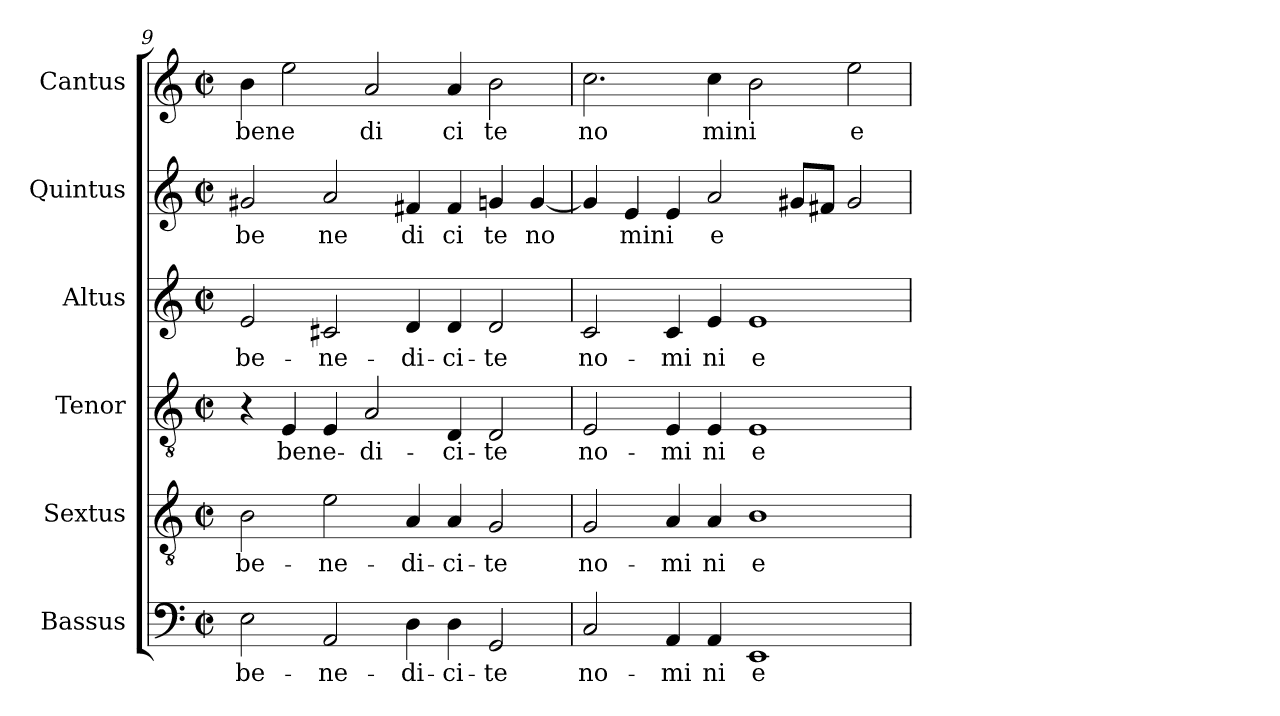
**kern	**text	**kern	**text	**kern	**text	**kern	**text	**kern	**text	**kern	**text
*part6	*part6	*part5	*part5	*part4	*part4	*part3	*part3	*part2	*part2	*part1	*part1
*staff6	*staff6	*staff5	*staff5	*staff4	*staff4	*staff3	*staff3	*staff2	*staff2	*staff1	*staff1
*I"Bassus	*	*I"Sextus	*	*I"Tenor	*	*I"Altus	*	*I"Quintus	*	*I"Cantus	*
*clefF4	*	*clefGv2	*	*clefGv2	*	*clefG2	*	*clefG2	*	*clefG2	*
*M2/2	*	*M2/2	*	*M2/2	*	*M2/2	*	*M2/2	*	*M2/2	*
*met(c|)	*	*met(c|)	*	*met(c|)	*	*met(c|)	*	*met(c|)	*	*met(c|)	*
=9	=9	=9	=9	=9	=9	=9	=9	=9	=9	=9	=9
!	!LO:LY:b:cj	!	!LO:LY:b:cj	!	!	!	!LO:LY:b:cj	!	!LO:LY:b:cj	!	!LO:LY:b
2E\	be-	2B\	be-	4r	.	2e/	be-	2g#X/	be	4b\	bene
!	!	!	!	!	!LO:LY:b	!	!	!	!	!	!
.	.	.	.	4E/	bene-	.	.	.	.	2ee\	.
!	!LO:LY:b:cj	!	!LO:LY:b:cj	!	!	!	!LO:LY:b:cj	!	!LO:LY:b:cj	!	!
2AA/	-ne-	2e\	-ne-	4E/	.	2c#X/	-ne-	2a/	ne	.	.
!	!	!	!	!	!LO:LY:b:cj	!	!	!	!	!	!LO:LY:b:cj
.	.	.	.	2A/	-di-	.	.	.	.	2a/	di
!	!LO:LY:b:cj	!	!LO:LY:b:cj	!	!	!	!LO:LY:b:cj	!	!LO:LY:b:cj	!	!
4D\	-di-	4A/	-di-	.	.	4d/	-di-	4f#X/	di	.	.
!	!LO:LY:b:cj	!	!LO:LY:b:cj	!	!LO:LY:b:cj	!	!LO:LY:b:cj	!	!LO:LY:b:cj	!	!LO:LY:b:cj
4D\	-ci-	4A/	-ci-	4D/	-ci-	4d/	-ci-	4f#/	ci	4a/	ci
!	!LO:LY:b:cj	!	!LO:LY:b:cj	!	!LO:LY:b:cj	!	!LO:LY:b:cj	!	!LO:LY:b:cj	!	!LO:LY:b:cj
2GG/	-te	2G/	-te	2D/	-te	2d/	-te	4gn/	te	2b\	te
!	!	!	!	!	!	!	!	!	!LO:LY:b:cj	!	!
.	.	.	.	.	.	.	.	[<4g/	no	.	.
=10	=10	=10	=10	=10	=10	=10	=10	=10	=10	=10	=10
!	!LO:LY:b:cj	!	!LO:LY:b:cj	!	!LO:LY:b:cj	!	!LO:LY:b:cj	!	!	!	!LO:LY:b:cj
2C/	no-	2G/	no-	2E/	no-	2c/	no-	4g/]	.	2.cc\	no
!	!	!	!	!	!	!	!	!	!LO:LY:b:cj	!	!
.	.	.	.	.	.	.	.	4e/	mini	.	.
!	!LO:LY:b:cj	!	!LO:LY:b:cj	!	!LO:LY:b:cj	!	!LO:LY:b:cj	!	!	!	!
4AA/	-mi	4A/	-mi	4E/	-mi	4c/	-mi	4e/	.	.	.
!	!LO:LY:b:cj	!	!LO:LY:b:cj	!	!LO:LY:b:cj	!	!LO:LY:b:cj	!	!LO:LY:b:cj	!	!LO:LY:b:cj
4AA/	ni	4A/	ni	4E/	ni	4e/	ni	2a/	e	4cc\	mini
!	!LO:LY:b:cj	!	!LO:LY:b:cj	!	!LO:LY:b:cj	!	!LO:LY:b:cj	!	!	!	!
1EE	e-	1B	e-	1E	e-	1e	e-	.	.	2b\	.
.	.	.	.	.	.	.	.	8g#/L	.	.	.
.	.	.	.	.	.	.	.	8f#/J	.	.	.
!	!	!	!	!	!	!	!	!	!	!	!LO:LY:b:cj
.	.	.	.	.	.	.	.	2g#/	.	2ee\	e
=	=	=	=	=	=	=	=	=	=	=	=
*-	*-	*-	*-	*-	*-	*-	*-	*-	*-	*-	*-
